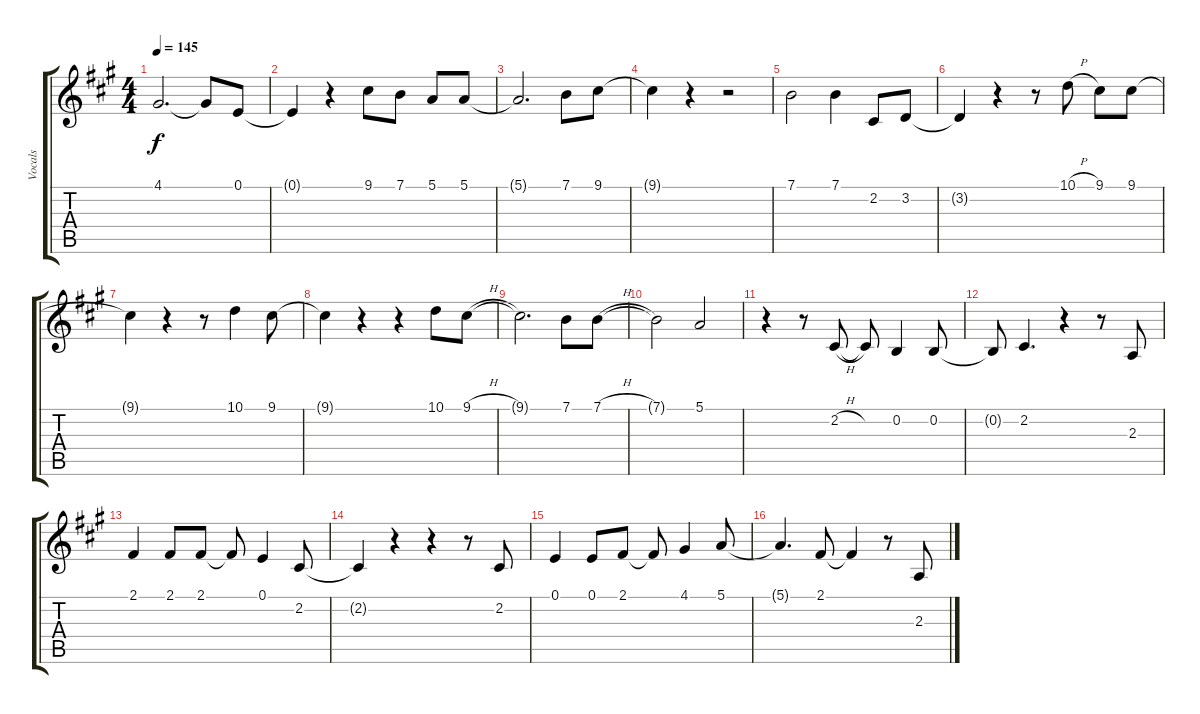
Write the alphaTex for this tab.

\track ("Vocals" "Vocals") {instrument altosax}
\staff {score tabs}
\tuning (E4 B3 G3 D3 A2 E2) {hide}
\ts (4 4)
\tempo 145
\clef g2
\ks a
4.1{t}.2{d dy f} 4.1{t}.8 0.1.8 |
0.1{t}.4 r.4 9.1.8 7.1.8 5.1.8 5.1.8 |
5.1{t}.2{d} 7.1.8 9.1.8 |
9.1{t}.4 r.4 r.2 |
7.1.2 7.1.4 2.2.8 3.2.8 |
3.2{t}.4 r.4 r.8 10.1{h}.8 9.1.8 9.1.8 |
9.1{t}.4 r.4 r.8 10.1.4 9.1.8 |
9.1{t}.4 r.4 r.4 10.1.8 9.1{h}.8 |
9.1{t}.2{d} 7.1.8 7.1{h}.8 |
7.1{t}.2 5.1.2 |
r.4 r.8 2.2{h}.8 2.2{t}.8 0.2.4 0.2.8 |
0.2{t}.8 2.2.4{d} r.4 r.8 2.3.8 |
2.1.4 2.1.8 2.1.8 2.1{t}.8 0.1.4 2.2.8 |
2.2{t}.4 r.4 r.4 r.8 2.2.8 |
0.1.4 0.1.8 2.1.8 2.1{t}.8 4.1.4 5.1.8 |
5.1{t}.4{d} 2.1.8 2.1{t}.4 r.8 2.3.8
